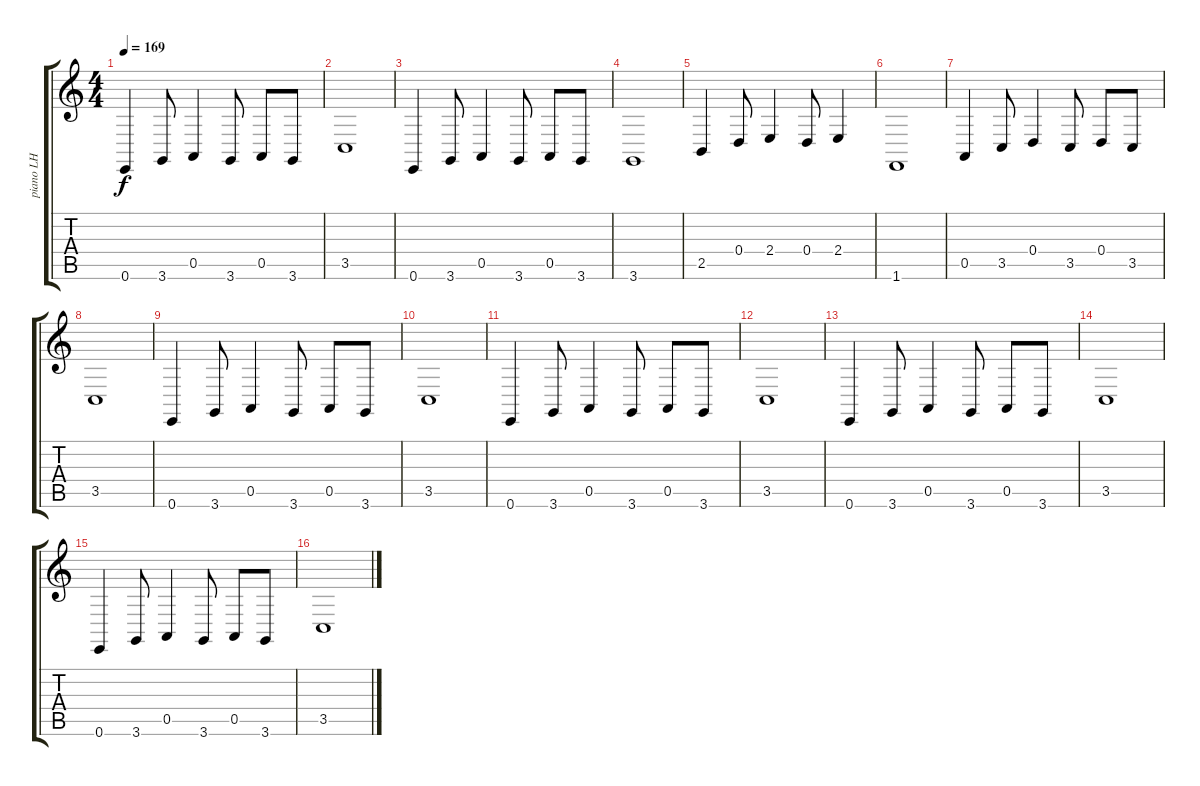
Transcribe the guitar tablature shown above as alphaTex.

\track ("piano LH" "piano LH") {instrument brightacousticpiano}
\staff {score tabs}
\tuning (E4 B3 G3 D3 A2 E2) {hide}
\ts (4 4)
\tempo 169
\clef g2
\ks c
0.6.4{dy f} 3.6.8 0.5.4 3.6.8 0.5.8 3.6.8 |
3.5.1 |
0.6.4 3.6.8 0.5.4 3.6.8 0.5.8 3.6.8 |
3.6.1 |
2.5.4 0.4.8 2.4.4 0.4.8 2.4.4 |
1.6.1 |
0.5.4 3.5.8 0.4.4 3.5.8 0.4.8 3.5.8 |
3.5.1 |
0.6.4 3.6.8 0.5.4 3.6.8 0.5.8 3.6.8 |
3.5.1 |
0.6.4 3.6.8 0.5.4 3.6.8 0.5.8 3.6.8 |
3.5.1 |
0.6.4 3.6.8 0.5.4 3.6.8 0.5.8 3.6.8 |
3.5.1 |
0.6.4 3.6.8 0.5.4 3.6.8 0.5.8 3.6.8 |
3.5.1
